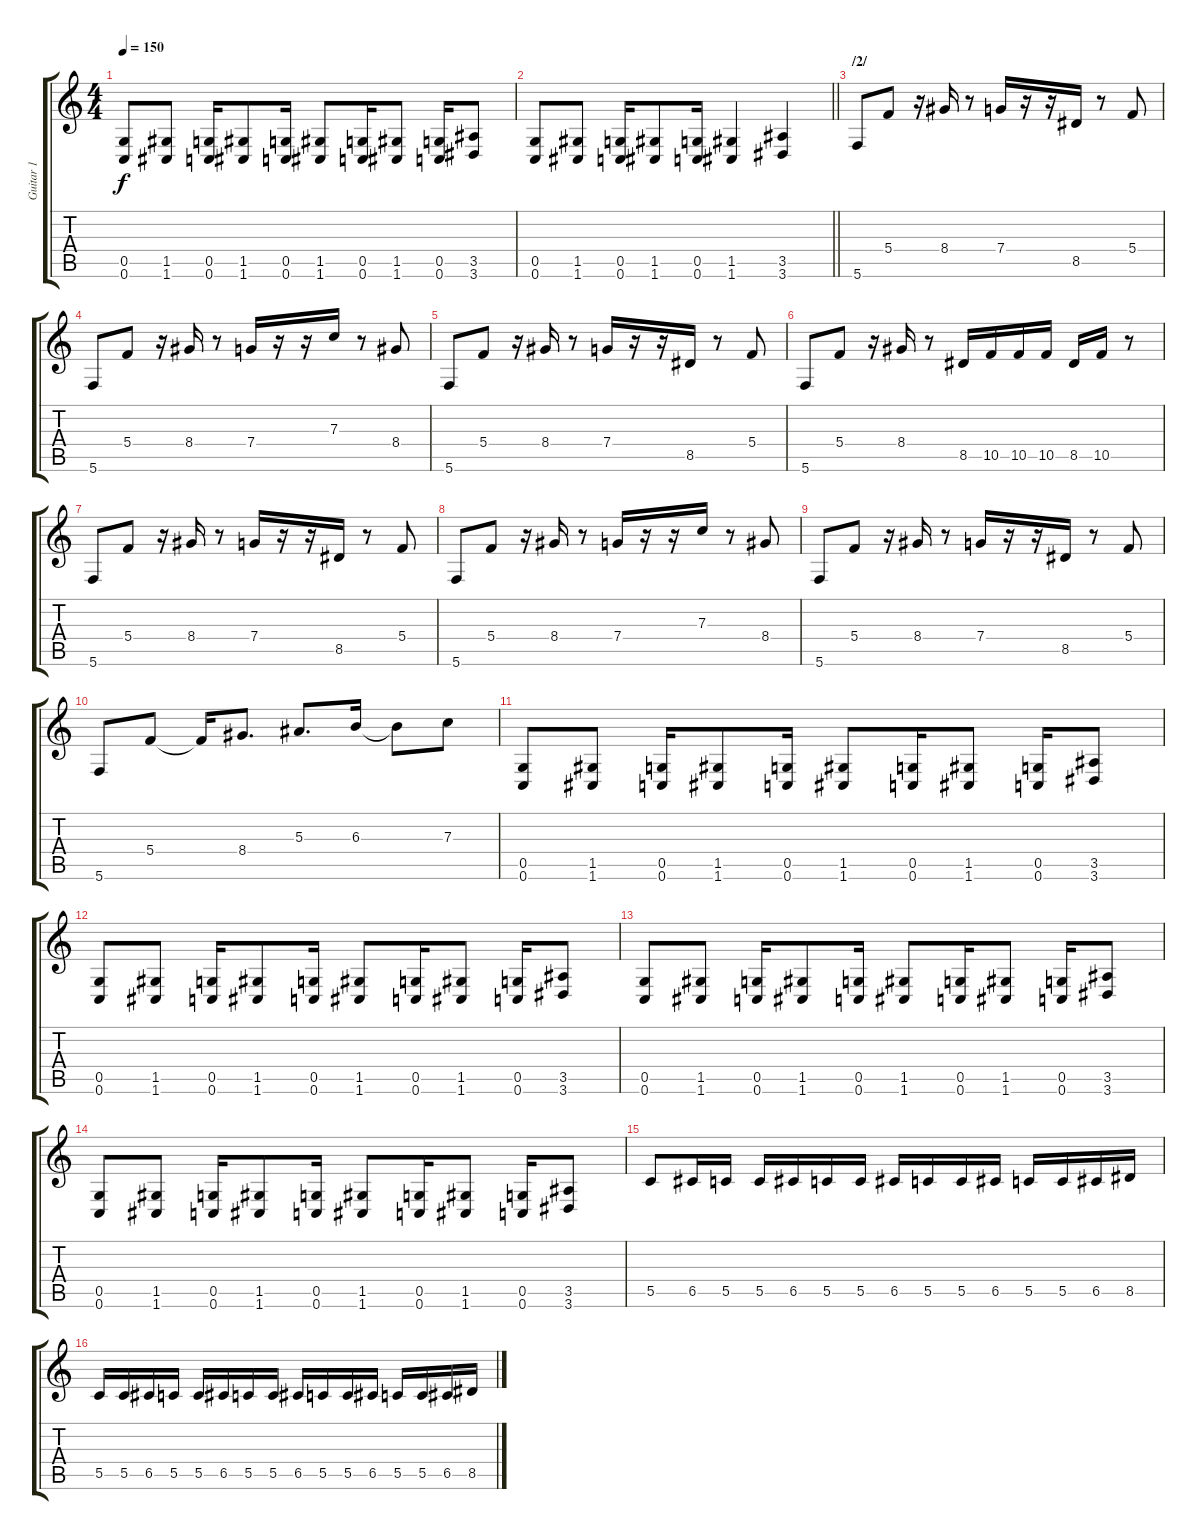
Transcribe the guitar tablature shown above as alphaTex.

\track ("Guitar 1" "Guitar 1") {instrument distortionguitar}
\staff {score tabs}
\tuning (D4 A3 F3 C3 G2 C2) {hide}
\ts (4 4)
\tempo 150
\clef g2
\ks c
(0.5 0.6).8{dy f} (1.5 1.6).8 (0.5 0.6).16 (1.5 1.6).8 (0.5 0.6).16 (1.5 1.6).8 (0.5 0.6).16 (1.5 1.6).8 (0.5 0.6).16 (3.5 3.6).8 |
\barLineRight lightlight
(0.5 0.6).8 (1.5 1.6).8 (0.5 0.6).16 (1.5 1.6).8 (0.5 0.6).16 (1.5 1.6).4 (3.5 3.6).4 |
\section ("" "/2/")
5.6.8 5.4.8 r.16 8.4.16 r.8 7.4.16 r.16 r.16 8.5.16 r.8 5.4.8 |
5.6.8 5.4.8 r.16 8.4.16 r.8 7.4.16 r.16 r.16 7.3.16 r.8 8.4.8 |
5.6.8 5.4.8 r.16 8.4.16 r.8 7.4.16 r.16 r.16 8.5.16 r.8 5.4.8 |
5.6.8 5.4.8 r.16 8.4.16 r.8 8.5.16 10.5.16 10.5.16 10.5.16 8.5.16 10.5.16 r.8 |
5.6.8 5.4.8 r.16 8.4.16 r.8 7.4.16 r.16 r.16 8.5.16 r.8 5.4.8 |
5.6.8 5.4.8 r.16 8.4.16 r.8 7.4.16 r.16 r.16 7.3.16 r.8 8.4.8 |
5.6.8 5.4.8 r.16 8.4.16 r.8 7.4.16 r.16 r.16 8.5.16 r.8 5.4.8 |
5.6.8 5.4.8 5.4{t}.16 8.4.8{d} 5.3.8{d} 6.3.16 6.3{t}.8 7.3.8 |
(0.5 0.6).8 (1.5 1.6).8 (0.5 0.6).16 (1.5 1.6).8 (0.5 0.6).16 (1.5 1.6).8 (0.5 0.6).16 (1.5 1.6).8 (0.5 0.6).16 (3.5 3.6).8 |
(0.5 0.6).8 (1.5 1.6).8 (0.5 0.6).16 (1.5 1.6).8 (0.5 0.6).16 (1.5 1.6).8 (0.5 0.6).16 (1.5 1.6).8 (0.5 0.6).16 (3.5 3.6).8 |
(0.5 0.6).8 (1.5 1.6).8 (0.5 0.6).16 (1.5 1.6).8 (0.5 0.6).16 (1.5 1.6).8 (0.5 0.6).16 (1.5 1.6).8 (0.5 0.6).16 (3.5 3.6).8 |
(0.5 0.6).8 (1.5 1.6).8 (0.5 0.6).16 (1.5 1.6).8 (0.5 0.6).16 (1.5 1.6).8 (0.5 0.6).16 (1.5 1.6).8 (0.5 0.6).16 (3.5 3.6).8 |
5.5.8 6.5.16 5.5.16 5.5.16 6.5.16 5.5.16 5.5.16 6.5.16 5.5.16 5.5.16 6.5.16 5.5.16 5.5.16 6.5.16 8.5.16 |
5.5.16 5.5.16 6.5.16 5.5.16 5.5.16 6.5.16 5.5.16 5.5.16 6.5.16 5.5.16 5.5.16 6.5.16 5.5.16 5.5.16 6.5.16 8.5.16
